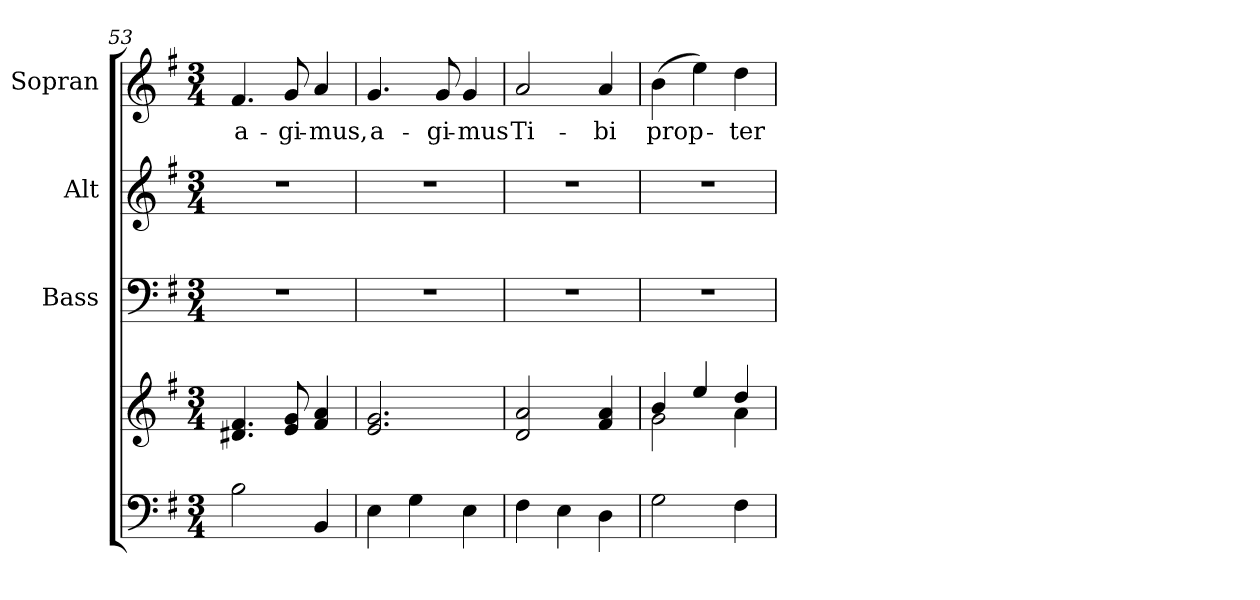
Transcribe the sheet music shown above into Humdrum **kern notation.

**kern	**kern	**kern	**kern	**kern	**text
*part4	*part4	*part3	*part2	*part1	*part1
*staff5	*staff4	*staff3	*staff2	*staff1	*staff1
*	*	*I"Bass	*I"Alt	*I"Sopran	*
*	*	*I'B.	*I'A.	*I'S.	*
*clefF4	*clefG2	*clefF4	*clefG2	*clefG2	*
*k[f#]	*k[f#]	*k[f#]	*k[f#]	*k[f#]	*
*G:	*G:	*G:	*G:	*G:	*
*M3/4	*M3/4	*M3/4	*M3/4	*M3/4	*
=53	=53	=53	=53	=53	=53
!	!	!	!	!	!LO:LY:b
2B\	4.d#X/ 4.f#/	2.r	2.r	4.f#/	a-
!	!	!	!	!	!LO:LY:b
.	8e/ 8g/	.	.	8g/	-gi-
!	!	!	!	!	!LO:LY:b
4BB/	4f#/ 4a/	.	.	4a/	-mus,
=54	=54	=54	=54	=54	=54
!	!	!	!	!	!LO:LY:b
4E\	2.e/ 2.g/	2.r	2.r	4.g/	a-
4G\	.	.	.	.	.
!	!	!	!	!	!LO:LY:b
.	.	.	.	8g/	-gi-
!	!	!	!	!	!LO:LY:b
4E\	.	.	.	4g/	-mus
=55	=55	=55	=55	=55	=55
!	!	!	!	!	!LO:LY:b
4F#\	2d/ 2a/	2.r	2.r	2a/	Ti-
4E\	.	.	.	.	.
!	!	!	!	!	!LO:LY:b
4D\	4f#/ 4a/	.	.	4a/	-bi
=56	=56	=56	=56	=56	=56
*	*^	*	*	*	*
!	!	!	!	!	!	!LO:LY:b
2G\	4b/	2g\	2.r	2.r	(>4b\	prop-
.	4ee/	.	.	.	4ee\)	.
!	!	!	!	!	!	!LO:LY:b
4F#\	4dd/	4a\	.	.	4dd\	-ter
*	*v	*v	*	*	*	*
=	=	=	=	=	=
*-	*-	*-	*-	*-	*-
